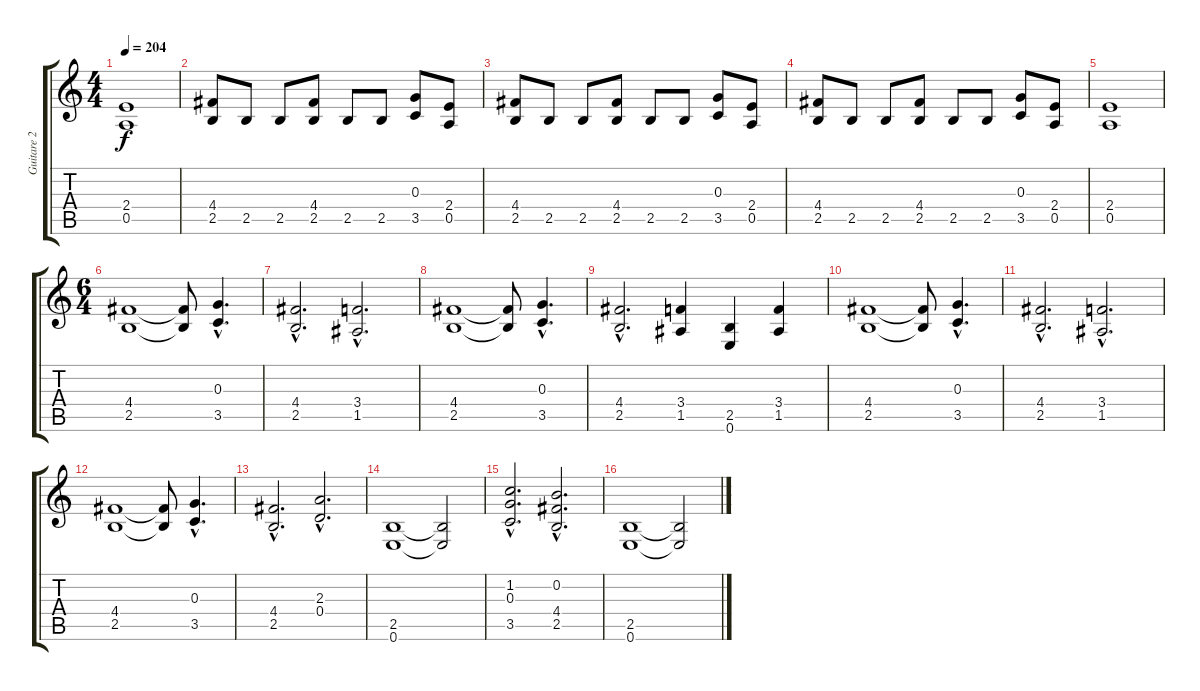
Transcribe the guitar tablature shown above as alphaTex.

\track ("Guitare 2" "Guitare 2") {instrument distortionguitar}
\staff {score tabs}
\tuning (E4 B3 G3 D3 A2 E2) {hide}
\ts (4 4)
\tempo 204
\clef g2
\ks c
(2.4 0.5).1{dy f} |
(4.4 2.5).8 2.5.8 2.5.8 (4.4 2.5).8 2.5.8 2.5.8 (0.3 3.5).8 (2.4 0.5).8 |
(4.4 2.5).8 2.5.8 2.5.8 (4.4 2.5).8 2.5.8 2.5.8 (0.3 3.5).8 (2.4 0.5).8 |
(4.4 2.5).8 2.5.8 2.5.8 (4.4 2.5).8 2.5.8 2.5.8 (0.3 3.5).8 (2.4 0.5).8 |
(2.4 0.5).1 |
\ts (6 4)
(4.4 2.5).1 (4.4{t} 2.5{t}).8 (0.3{hac} 3.5{hac}).4{d} |
(4.4{hac} 2.5{hac}).2{d} (3.4{hac} 1.5{hac}).2{d} |
(4.4 2.5).1 (4.4{t} 2.5{t}).8 (0.3{hac} 3.5{hac}).4{d} |
(4.4{hac} 2.5{hac}).2{d} (3.4 1.5).4 (2.5 0.6).4 (3.4 1.5).4 |
(4.4 2.5).1 (4.4{t} 2.5{t}).8 (0.3{hac} 3.5{hac}).4{d} |
(4.4{hac} 2.5{hac}).2{d} (3.4{hac} 1.5{hac}).2{d} |
(4.4 2.5).1 (4.4{t} 2.5{t}).8 (0.3{hac} 3.5{hac}).4{d} |
(4.4{hac} 2.5{hac}).2{d} (2.3{hac} 0.4{hac}).2{d} |
(2.5 0.6).1 (2.5{t} 0.6{t}).2 |
(1.2{hac} 0.3{hac} 3.5{hac}).2{d} (0.2{hac} 4.4{hac} 2.5{hac}).2{d} |
(2.5 0.6).1 (2.5{t} 0.6{t}).2
